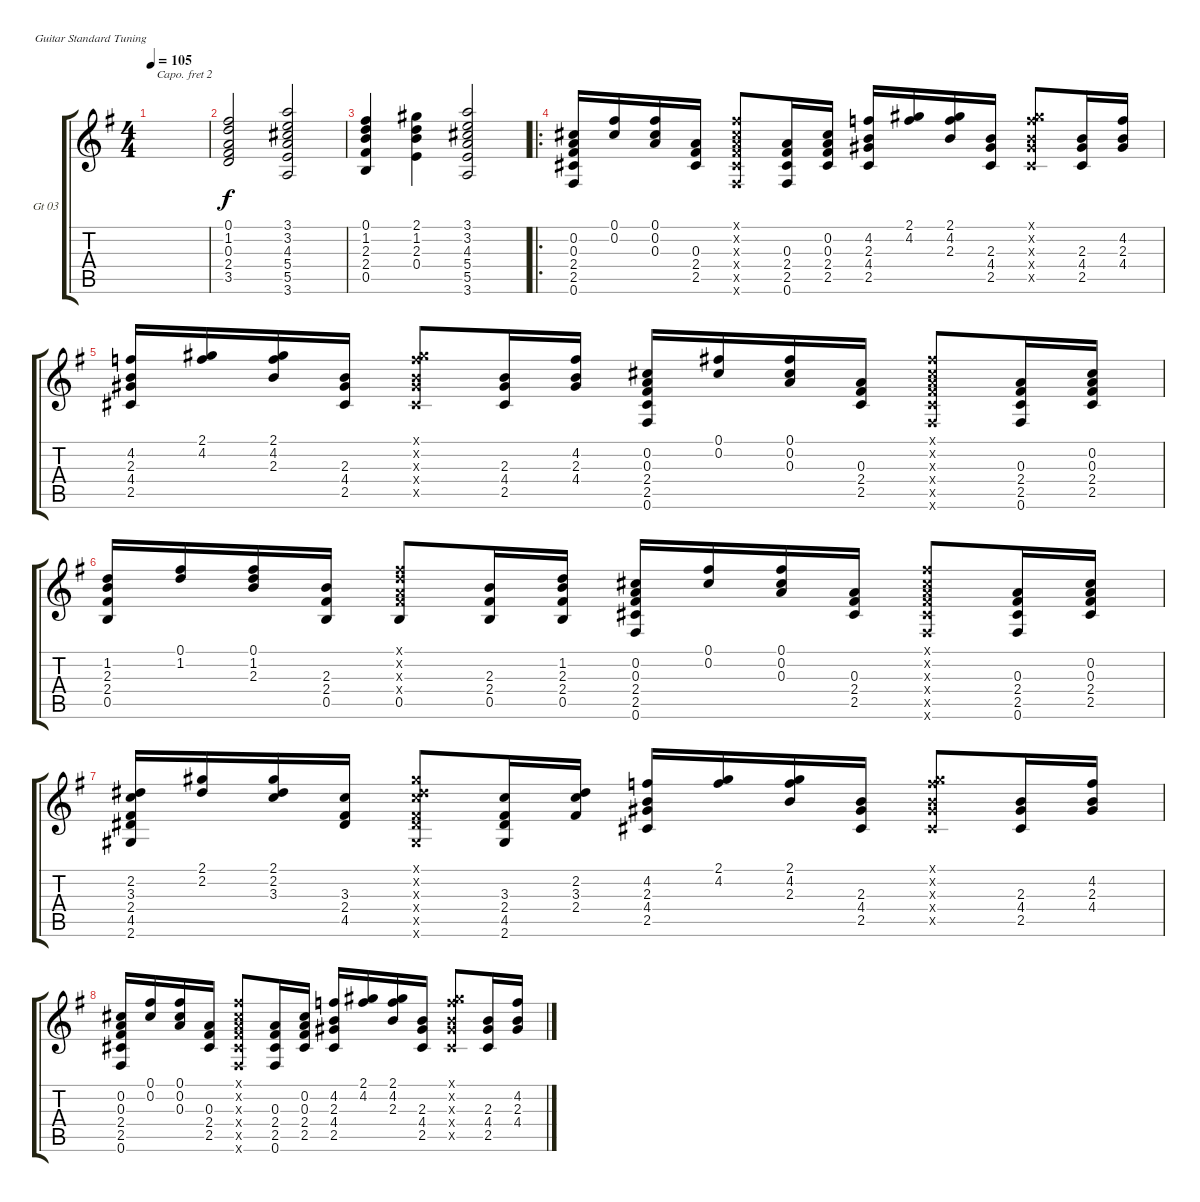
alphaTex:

\defaultSystemsLayout 4
\bracketExtendMode groupsimilarinstruments
\firstSystemTrackNameOrientation horizontal
\otherSystemsTrackNameOrientation horizontal
\track (" Guitare 03" "Gt 03") {solo instrument acousticguitarsteel}
\staff {score tabs}
\capo 2
\tuning (E4 B3 G3 D3 A2 E2)
\ts (4 4)
\scale
0.500832
\tempo 105
\accidentals auto
\clef g2
\ottava regular
\simile none
\scale
0.485477
\ks eminor
|
\scale
0.499559
\scale
0.257261 (3.5 2.4 0.3 1.2 0.1).2 (3.1 3.2 4.3 5.4 5.5 3.6).2 |
\scale
0.493037
\scale
0.257261 (0.5 2.4 2.3 1.2 0.1).4 (2.1 1.2 2.3 0.4).4 (3.1 3.2 4.3 5.4 5.5 3.6).2 |
\ro
\scale
0.507148 (2.5 2.4 0.3 0.2 0.6).16 (0.1 0.2).16 (0.3 0.2 0.1).16 (0.3 2.4 2.5).16 (2.5{x} 2.4{x} 0.3{x} 0.2{x} 0.1{x} 0.6{x}).8 (0.3 2.4 2.5 0.6).16 (0.3 2.4 0.2 2.5).16 (2.5 4.4 2.3 4.2).16 (2.1 4.2).16 (2.3 4.2 2.1).16 (2.3 4.4 2.5).16 (2.5{x} 4.4{x} 2.3{x} 4.2{x} 2.1{x}).8 (2.3 4.4 2.5).16 (2.3 4.4 4.2).16 |
(2.5 4.4 2.3 4.2).16 (2.1 4.2).16 (2.3 4.2 2.1).16 (2.3 4.4 2.5).16 (2.5{x} 4.4{x} 2.3{x} 4.2{x} 2.1{x}).8 (2.3 4.4 2.5).16 (2.3 4.4 4.2).16 (2.5 2.4 0.3 0.2 0.6).16 (0.1 0.2).16 (0.3 0.2 0.1).16 (0.3 2.4 2.5).16 (2.5{x} 2.4{x} 0.3{x} 0.2{x} 0.1{x} 0.6{x}).8 (0.3 2.4 2.5 0.6).16 (0.3 2.4 0.2 2.5).16 |
(0.5 2.4 2.3 1.2).16 (0.1 1.2).16 (2.3 1.2 0.1).16 (2.3 2.4 0.5).16 (0.5 2.4{x} 0.3{x} 1.2{x} 0.1{x}).8 (2.3 2.4 0.5).16 (2.3 2.4 1.2 0.5).16 (2.5 2.4 0.3 0.2 0.6).16 (0.1 0.2).16 (0.3 0.2 0.1).16 (0.3 2.4 2.5).16 (2.5{x} 2.4{x} 0.3{x} 0.2{x} 0.1{x} 0.6{x}).8 (0.3 2.4 2.5 0.6).16 (0.3 2.4 0.2 2.5).16 |
\scale
0.606606 (4.5 2.4 3.3 2.2 2.6).16 (2.1 2.2).16 (3.3 2.2 2.1).16 (3.3 2.4 4.5).16 (4.5{x} 2.4{x} 3.3{x} 2.2{x} 2.1{x} 2.6{x}).8 (3.3 2.4 4.5 2.6).16 (3.3 2.4 2.2).16 (2.5 4.4 2.3 4.2).16 (2.1 4.2).16 (2.3 4.2 2.1).16 (2.3 4.4 2.5).16 (2.5{x} 4.4{x} 2.3{x} 4.2{x} 2.1{x}).8 (2.3 4.4 2.5).16 (2.3 4.4 4.2).16 |
\scale
0.392324 (2.5 2.4 0.3 0.2 0.6).16 (0.1 0.2).16 (0.3 0.2 0.1).16 (0.3 2.4 2.5).16 (2.5{x} 2.4{x} 0.3{x} 0.2{x} 0.1{x} 0.6{x}).8 (0.3 2.4 2.5 0.6).16 (0.3 2.4 0.2 2.5).16 (2.5 4.4 2.3 4.2).16 (2.1 4.2).16 (2.3 4.2 2.1).16 (2.3 4.4 2.5).16 (2.5{x} 4.4{x} 2.3{x} 4.2{x} 2.1{x}).8 (2.3 4.4 2.5).16 (2.3 4.4 4.2).16
